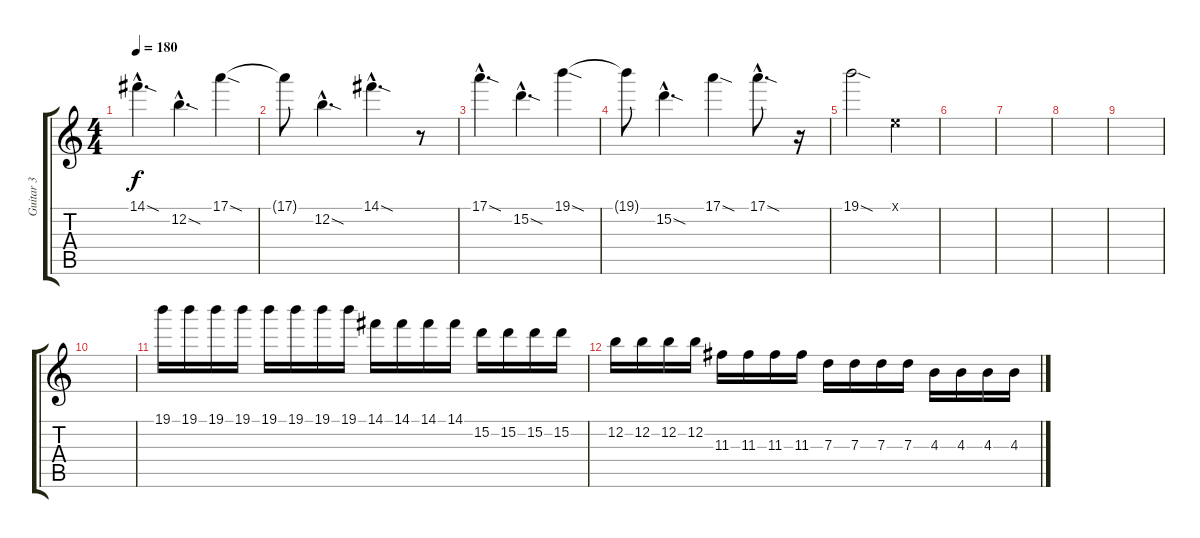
\track ("Guitar 3" "Guitar 3") {instrument distortionguitar}
\staff {score tabs}
\tuning (E4 B3 G3 D3 A2 E2) {hide}
\ts (4 4)
\tempo 180
\clef g2
\ks c
14.1{sod hac}.4{d dy f} 12.2{sod hac}.4{d} 17.1{sod}.4 |
17.1{t}.8 12.2{sod hac}.4{d} 14.1{sod hac}.4{d} r.8 |
17.1{sod hac}.4{d} 15.2{sod hac}.4{d} 19.1{sod}.4 |
19.1{t}.8 15.2{sod hac}.4{d} 17.1{sod}.4 17.1{sod hac}.8{d} r.16 |
19.1{sod}.2 0.1{x}.2 |
|
|
|
|
|
19.1.16 19.1.16 19.1.16 19.1.16 19.1.16 19.1.16 19.1.16 19.1.16 14.1.16 14.1.16 14.1.16 14.1.16 15.2.16 15.2.16 15.2.16 15.2.16 |
12.2.16 12.2.16 12.2.16 12.2.16 11.3.16 11.3.16 11.3.16 11.3.16 7.3.16 7.3.16 7.3.16 7.3.16 4.3.16 4.3.16 4.3.16 4.3.16
